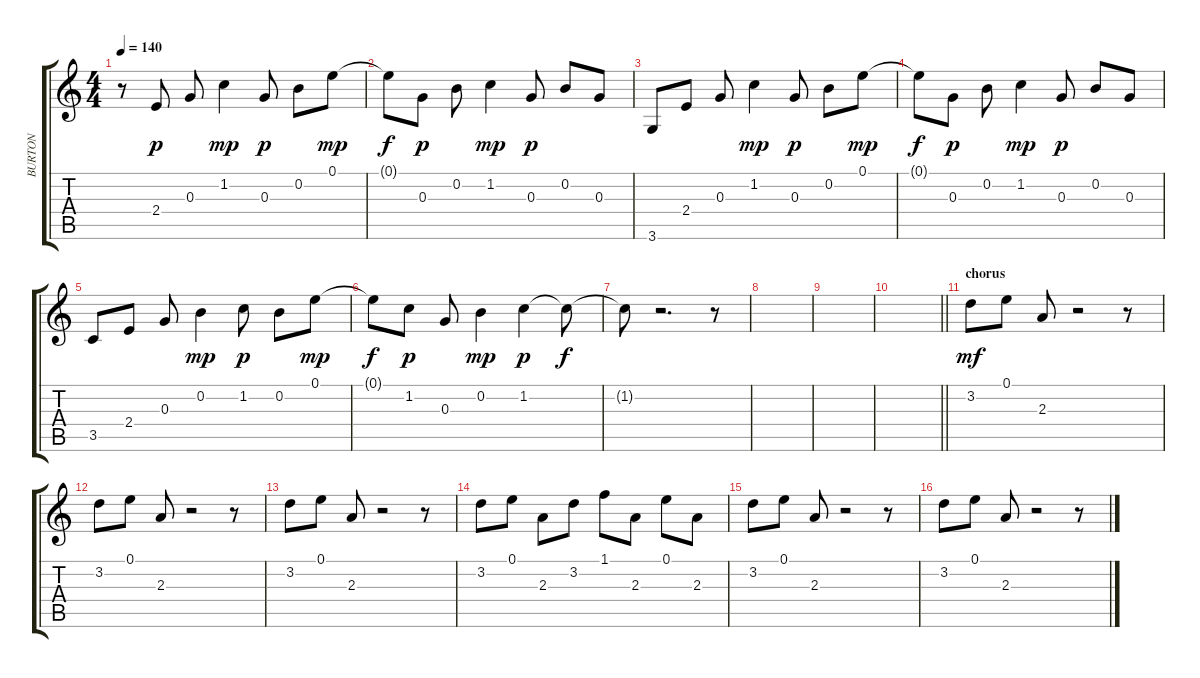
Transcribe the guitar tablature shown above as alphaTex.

\track ("BURTON" "BURTON") {instrument electricguitarjazz}
\staff {score tabs}
\tuning (E4 B3 G3 D3 A2 E2) {hide}
\ts (4 4)
\tempo 140
\clef g2
\ks c
r.8{dy p} 2.4.8 0.3.8 1.2.4{dy mp} 0.3.8{dy p} 0.2.8 0.1.8{dy mp} |
0.1{t}.8{dy f} 0.3.8{dy p} 0.2.8 1.2.4{dy mp} 0.3.8{dy p} 0.2.8 0.3.8 |
3.6.8 2.4.8 0.3.8 1.2.4{dy mp} 0.3.8{dy p} 0.2.8 0.1.8{dy mp} |
0.1{t}.8{dy f} 0.3.8{dy p} 0.2.8 1.2.4{dy mp} 0.3.8{dy p} 0.2.8 0.3.8 |
3.5.8 2.4.8 0.3.8 0.2.4{dy mp} 1.2.8{dy p} 0.2.8 0.1.8{dy mp} |
0.1{t}.8{dy f} 1.2.8{dy p} 0.3.8 0.2.4{dy mp} 1.2.4{dy p} 1.2{t}.8{dy f} |
1.2{t}.8 r.2{d} r.8 |
|
|
\barLineRight lightlight
|
\section ("" "chorus")
3.2.8{dy mf} 0.1.8 2.3.8 r.2 r.8 |
3.2.8 0.1.8 2.3.8 r.2 r.8 |
3.2.8 0.1.8 2.3.8 r.2 r.8 |
3.2.8 0.1.8 2.3.8 3.2.8 1.1.8 2.3.8 0.1.8 2.3.8 |
3.2.8 0.1.8 2.3.8 r.2 r.8 |
3.2.8 0.1.8 2.3.8 r.2 r.8
